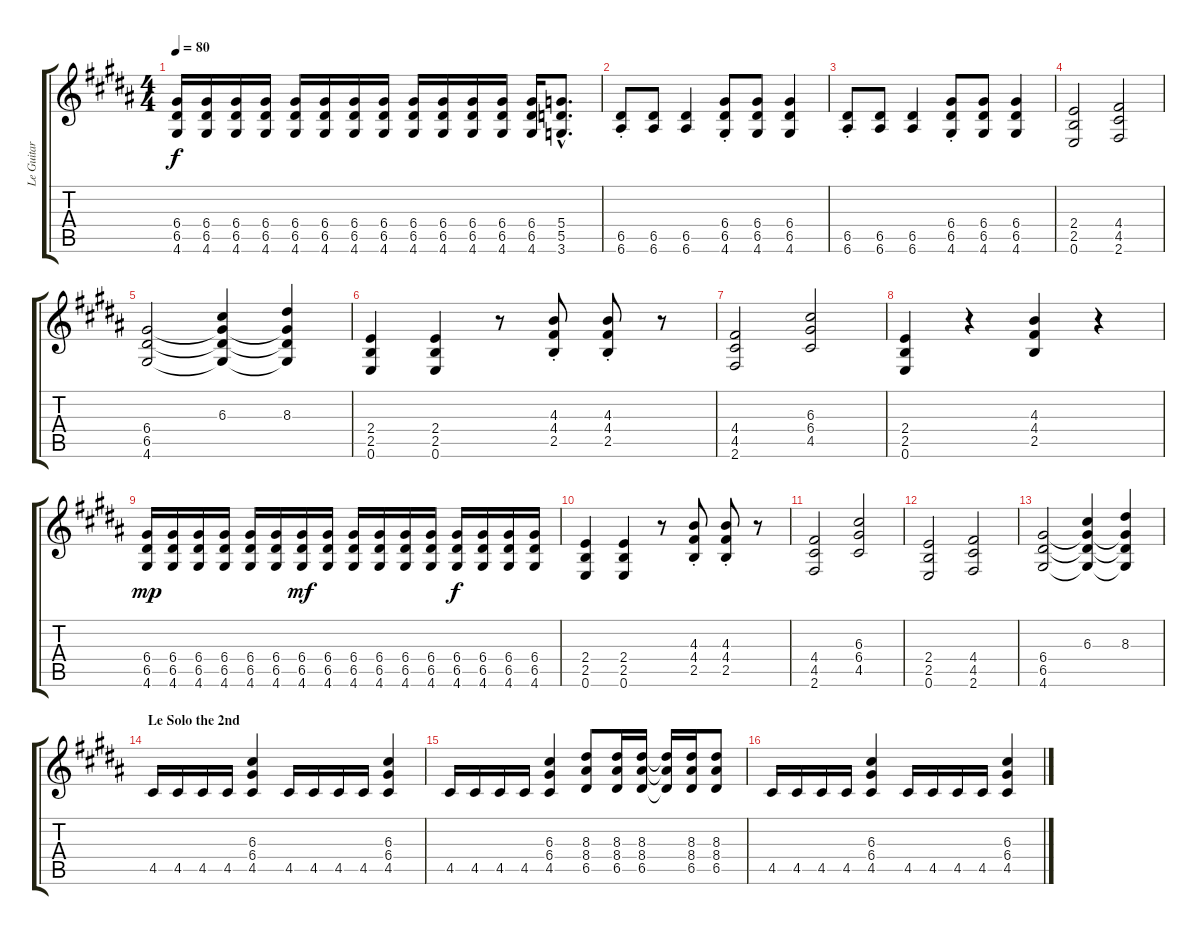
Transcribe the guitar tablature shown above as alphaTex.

\track ("Le Guitar the 2nd" "Le Guitar ") {instrument distortionguitar}
\staff {score tabs}
\tuning (E4 B3 G3 D3 A2 E2) {hide}
\ts (4 4)
\tempo 80
\clef g2
\ks b
(6.4 6.5 4.6).16{dy f} (6.4 6.5 4.6).16 (6.4 6.5 4.6).16 (6.4 6.5 4.6).16 (6.4 6.5 4.6).16 (6.4 6.5 4.6).16 (6.4 6.5 4.6).16 (6.4 6.5 4.6).16 (6.4 6.5 4.6).16 (6.4 6.5 4.6).16 (6.4 6.5 4.6).16 (6.4 6.5 4.6).16 (6.4 6.5 4.6).16 (5.4{hac} 5.5{hac} 3.6{hac}).8{d} |
(6.5{st} 6.6{st}).8 (6.5 6.6).8 (6.5 6.6).4 (6.4{st} 6.5{st} 4.6{st}).8 (6.4 6.5 4.6).8 (6.4 6.5 4.6).4 |
(6.5{st} 6.6{st}).8 (6.5 6.6).8 (6.5 6.6).4 (6.4{st} 6.5{st} 4.6{st}).8 (6.4 6.5 4.6).8 (6.4 6.5 4.6).4 |
(2.4 2.5 0.6).2 (4.4 4.5 2.6).2 |
(6.4 6.5 4.6).2 (6.3 6.4{t} 6.5{t} 4.6{t}).4 (8.3 6.4{t} 6.5{t} 4.6{t}).4 |
(2.4 2.5 0.6).4 (2.4 2.5 0.6).4 r.8 (4.3{st} 4.4{st} 2.5{st}).8 (4.3{st} 4.4{st} 2.5{st}).8 r.8 |
(4.4 4.5 2.6).2 (6.3 6.4 4.5).2 |
(2.4 2.5 0.6).4 r.4 (4.3 4.4 2.5).4 r.4 |
(6.4 6.5 4.6).16{dy mp} (6.4 6.5 4.6).16 (6.4 6.5 4.6).16 (6.4 6.5 4.6).16 (6.4 6.5 4.6).16 (6.4 6.5 4.6).16 (6.4 6.5 4.6).16{dy mf} (6.4 6.5 4.6).16 (6.4 6.5 4.6).16 (6.4 6.5 4.6).16 (6.4 6.5 4.6).16 (6.4 6.5 4.6).16 (6.4 6.5 4.6).16{dy f} (6.4 6.5 4.6).16 (6.4 6.5 4.6).16 (6.4 6.5 4.6).16 |
(2.4 2.5 0.6).4 (2.4 2.5 0.6).4 r.8 (4.3{st} 4.4{st} 2.5{st}).8 (4.3{st} 4.4{st} 2.5{st}).8 r.8 |
(4.4 4.5 2.6).2 (6.3 6.4 4.5).2 |
(2.4 2.5 0.6).2 (4.4 4.5 2.6).2 |
(6.4 6.5 4.6).2 (6.3 6.4{t} 6.5{t} 4.6{t}).4 (8.3 6.4{t} 6.5{t} 4.6{t}).4 |
\section ("" "Le Solo the 2nd")
4.5.16 4.5.16 4.5.16 4.5.16 (6.3 6.4 4.5).4 4.5.16 4.5.16 4.5.16 4.5.16 (6.3 6.4 4.5).4 |
4.5.16 4.5.16 4.5.16 4.5.16 (6.3 6.4 4.5).4 (8.3 8.4 6.5).8 (8.3 8.4 6.5).16 (8.3 8.4 6.5).16 (8.3{t} 8.4{t} 6.5{t}).16 (8.3 8.4 6.5).16 (8.3 8.4 6.5).8 |
4.5.16 4.5.16 4.5.16 4.5.16 (6.3 6.4 4.5).4 4.5.16 4.5.16 4.5.16 4.5.16 (6.3 6.4 4.5).4
